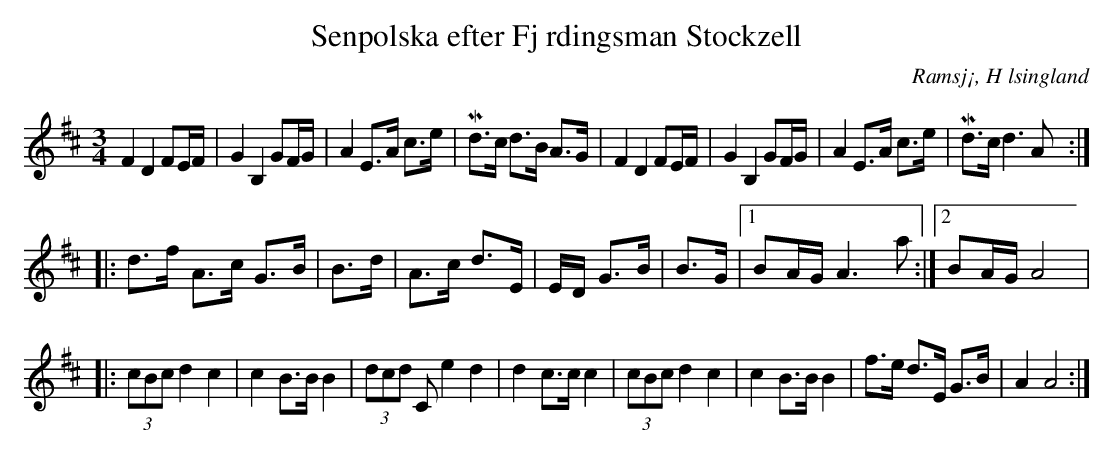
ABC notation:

X:1
T: Senpolska efter Fj rdingsman Stockzell
O: Ramsj¡, H lsingland
M:3/4
L:1/8
K:D
F2 D2 FE/F/|G2 B,2 GF/G/| A2 E>A c>e|Md>c d>B A>G|F2 D2 FE/F/|G2 B,2 GF/G/| A2 E>A c>e|Md>c d2>A2:|
|:d>f A>c G>B| B>d|A>c d>E|E/D/ G>B|B>G |1 BA/G/ A2>a2:|2 BA/G/ A4|
|:(3cBc d2 c2|c2 B>B B2|(3dcd Ce2 d2|d2 c>c c2|(3cBc d2 c2|c2 B>B B2|f>e d>E G>B|A2 A4:|
